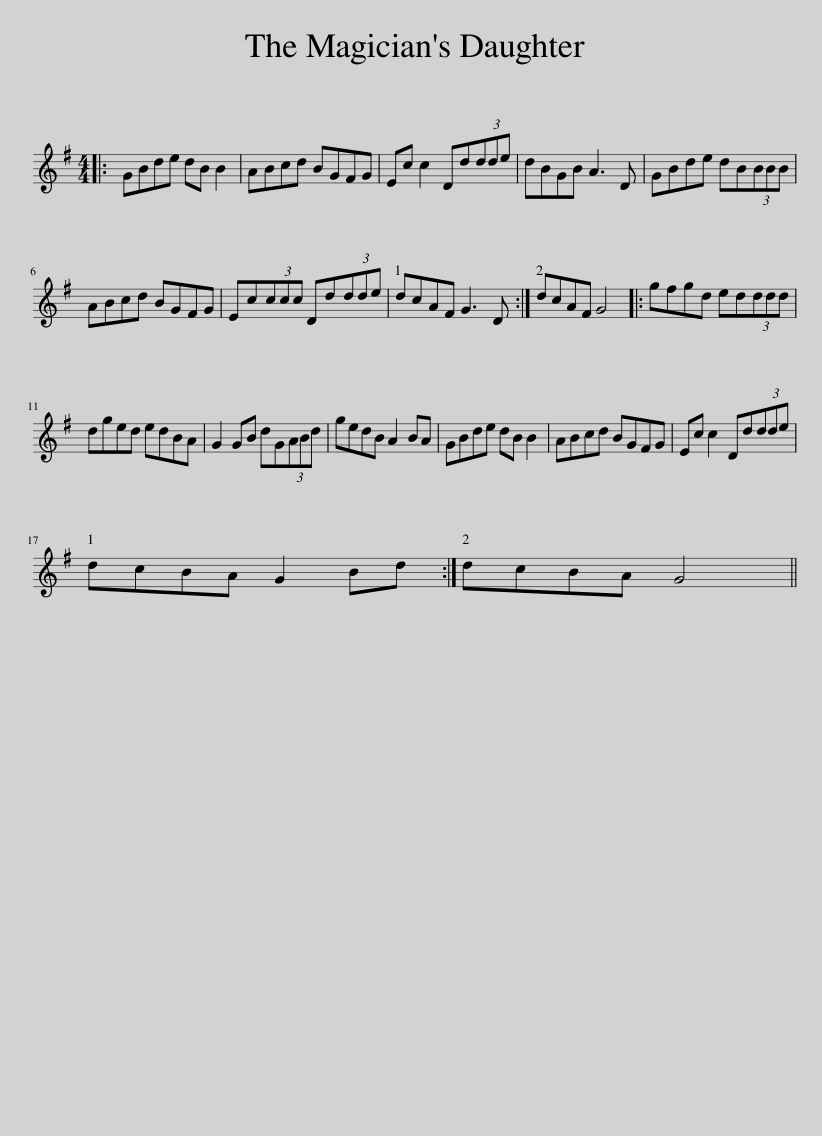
X:1
L:1/8
M:4/4
I:linebreak $
K:G
V:1 treble
V:1
|: GBde dB B2 | ABcd BGFG | Ec c2 Dd(3dde | dBGB A3 D | GBde dB(3BBB |$ %5
 ABcd BGFG | Ec(3ccc Dd(3dde | dcAF G3 D :| dcAF G4 |: gfgd ed(3ddd |$ %10
 dged edBA | G2 GB dG(3ABd | gedB A2 BA | GBde dB B2 | ABcd BGFG | %15
 Ec c2 Dd(3dde |$ dcBA G2 Bd :| dcBA G4 || %18
